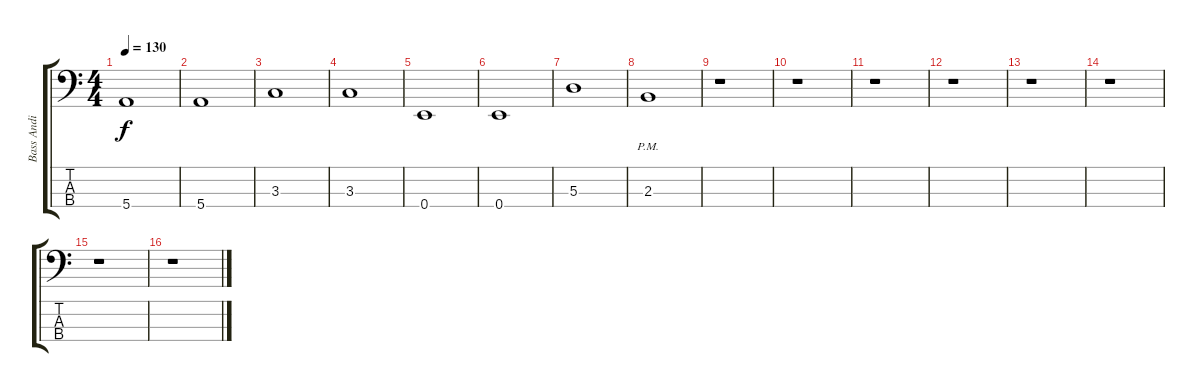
\track ("Bass Andi" "Bass Andi") {instrument electricbasspick}
\staff {score tabs}
\tuning (G2 D2 A1 E1) {hide}
\ts (4 4)
\tempo 130
\clef f4
\ks c
5.4.1{dy f} |
5.4.1 |
3.3.1 |
3.3.1 |
0.4.1 |
0.4.1 |
5.3.1 |
2.3{pm}.1 |
r.1 |
r.1 |
r.1 |
r.1 |
r.1 |
r.1 |
r.1 |
r.1
